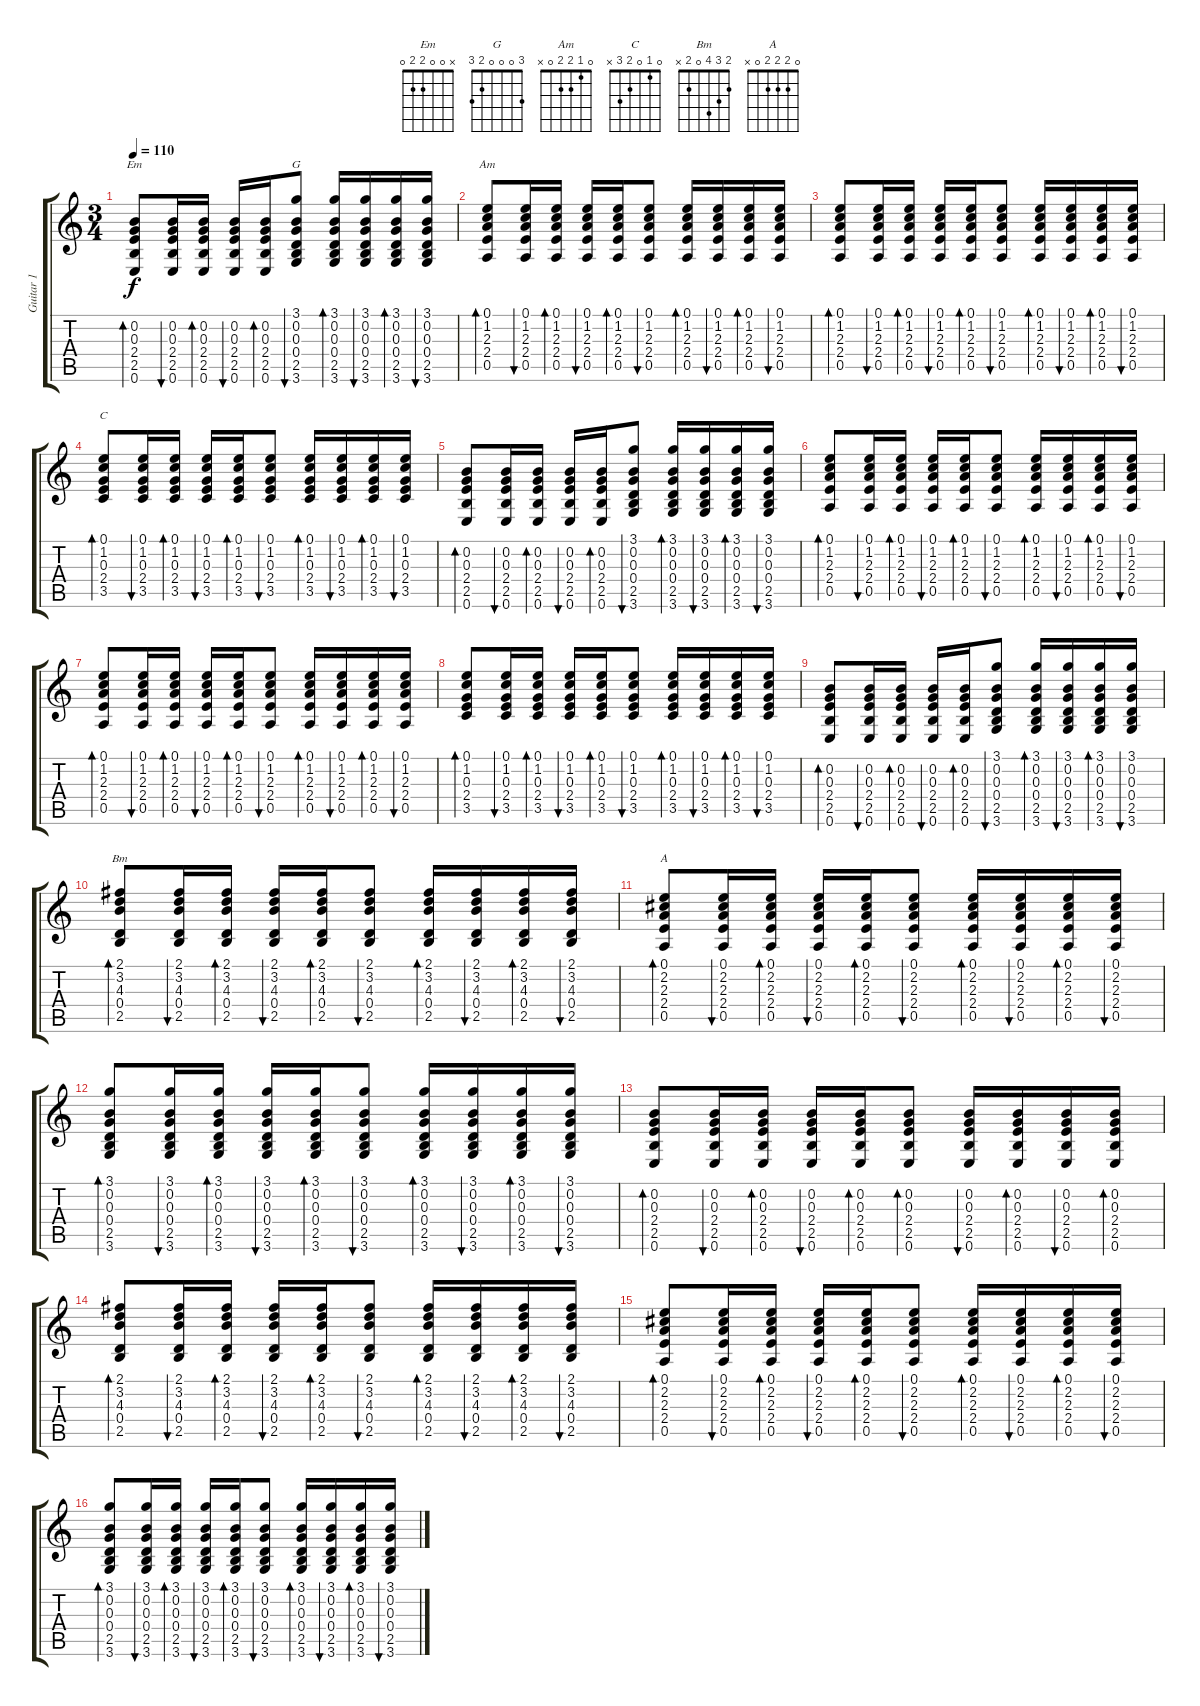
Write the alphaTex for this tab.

\track ("Guitar 1" "Guitar 1") {instrument acousticguitarsteel}
\staff {score tabs}
\tuning (E4 B3 G3 D3 A2 E2) {hide}
\chord ("Em" x 0 0 2 2 0)
\chord ("G" 3 0 0 0 2 3)
\chord ("Am" 0 1 2 2 0 x)
\chord ("C" 0 1 0 2 3 x)
\chord ("Bm" 2 3 4 0 2 x)
\chord ("A" 0 2 2 2 0 x)
\ts (3 4)
\tempo 110
\clef g2
\ks c
(0.2 0.3 2.4 2.5 0.6).8{bd 60 ch "Em" dy f} (0.2 0.3 2.4 2.5 0.6).16{bu 60} (0.2 0.3 2.4 2.5 0.6).16{bd 60} (0.2 0.3 2.4 2.5 0.6).16{bu 60} (0.2 0.3 2.4 2.5 0.6).16{bd 60} (3.1 0.2 0.3 0.4 2.5 3.6).8{bu 60 ch "G"} (3.1 0.2 0.3 0.4 2.5 3.6).16{bd 60} (3.1 0.2 0.3 0.4 2.5 3.6).16{bu 60} (3.1 0.2 0.3 0.4 2.5 3.6).16{bd 60} (3.1 0.2 0.3 0.4 2.5 3.6).16{bu 60} |
(0.1 1.2 2.3 2.4 0.5).8{bd 60 ch "Am"} (0.1 1.2 2.3 2.4 0.5).16{bu 60} (0.1 1.2 2.3 2.4 0.5).16{bd 60} (0.1 1.2 2.3 2.4 0.5).16{bu 60} (0.1 1.2 2.3 2.4 0.5).16{bd 60} (0.1 1.2 2.3 2.4 0.5).8{bu 60} (0.1 1.2 2.3 2.4 0.5).16{bd 60} (0.1 1.2 2.3 2.4 0.5).16{bu 60} (0.1 1.2 2.3 2.4 0.5).16{bd 60} (0.1 1.2 2.3 2.4 0.5).16{bu 60} |
(0.1 1.2 2.3 2.4 0.5).8{bd 60} (0.1 1.2 2.3 2.4 0.5).16{bu 60} (0.1 1.2 2.3 2.4 0.5).16{bd 60} (0.1 1.2 2.3 2.4 0.5).16{bu 60} (0.1 1.2 2.3 2.4 0.5).16{bd 60} (0.1 1.2 2.3 2.4 0.5).8{bu 60} (0.1 1.2 2.3 2.4 0.5).16{bd 60} (0.1 1.2 2.3 2.4 0.5).16{bu 60} (0.1 1.2 2.3 2.4 0.5).16{bd 60} (0.1 1.2 2.3 2.4 0.5).16{bu 60} |
(0.1 1.2 0.3 2.4 3.5).8{bd 60 ch "C"} (0.1 1.2 0.3 2.4 3.5).16{bu 60} (0.1 1.2 0.3 2.4 3.5).16{bd 60} (0.1 1.2 0.3 2.4 3.5).16{bu 60} (0.1 1.2 0.3 2.4 3.5).16{bd 60} (0.1 1.2 0.3 2.4 3.5).8{bu 60} (0.1 1.2 0.3 2.4 3.5).16{bd 60} (0.1 1.2 0.3 2.4 3.5).16{bu 60} (0.1 1.2 0.3 2.4 3.5).16{bd 60} (0.1 1.2 0.3 2.4 3.5).16{bu 60} |
(0.2 0.3 2.4 2.5 0.6).8{bd 60} (0.2 0.3 2.4 2.5 0.6).16{bu 60} (0.2 0.3 2.4 2.5 0.6).16{bd 60} (0.2 0.3 2.4 2.5 0.6).16{bu 60} (0.2 0.3 2.4 2.5 0.6).16{bd 60} (3.1 0.2 0.3 0.4 2.5 3.6).8{bu 60} (3.1 0.2 0.3 0.4 2.5 3.6).16{bd 60} (3.1 0.2 0.3 0.4 2.5 3.6).16{bu 60} (3.1 0.2 0.3 0.4 2.5 3.6).16{bd 60} (3.1 0.2 0.3 0.4 2.5 3.6).16{bu 60} |
(0.1 1.2 2.3 2.4 0.5).8{bd 60} (0.1 1.2 2.3 2.4 0.5).16{bu 60} (0.1 1.2 2.3 2.4 0.5).16{bd 60} (0.1 1.2 2.3 2.4 0.5).16{bu 60} (0.1 1.2 2.3 2.4 0.5).16{bd 60} (0.1 1.2 2.3 2.4 0.5).8{bu 60} (0.1 1.2 2.3 2.4 0.5).16{bd 60} (0.1 1.2 2.3 2.4 0.5).16{bu 60} (0.1 1.2 2.3 2.4 0.5).16{bd 60} (0.1 1.2 2.3 2.4 0.5).16{bu 60} |
(0.1 1.2 2.3 2.4 0.5).8{bd 60} (0.1 1.2 2.3 2.4 0.5).16{bu 60} (0.1 1.2 2.3 2.4 0.5).16{bd 60} (0.1 1.2 2.3 2.4 0.5).16{bu 60} (0.1 1.2 2.3 2.4 0.5).16{bd 60} (0.1 1.2 2.3 2.4 0.5).8{bu 60} (0.1 1.2 2.3 2.4 0.5).16{bd 60} (0.1 1.2 2.3 2.4 0.5).16{bu 60} (0.1 1.2 2.3 2.4 0.5).16{bd 60} (0.1 1.2 2.3 2.4 0.5).16{bu 60} |
(0.1 1.2 0.3 2.4 3.5).8{bd 60} (0.1 1.2 0.3 2.4 3.5).16{bu 60} (0.1 1.2 0.3 2.4 3.5).16{bd 60} (0.1 1.2 0.3 2.4 3.5).16{bu 60} (0.1 1.2 0.3 2.4 3.5).16{bd 60} (0.1 1.2 0.3 2.4 3.5).8{bu 60} (0.1 1.2 0.3 2.4 3.5).16{bd 60} (0.1 1.2 0.3 2.4 3.5).16{bu 60} (0.1 1.2 0.3 2.4 3.5).16{bd 60} (0.1 1.2 0.3 2.4 3.5).16{bu 60} |
(0.2 0.3 2.4 2.5 0.6).8{bd 60} (0.2 0.3 2.4 2.5 0.6).16{bu 60} (0.2 0.3 2.4 2.5 0.6).16{bd 60} (0.2 0.3 2.4 2.5 0.6).16{bu 60} (0.2 0.3 2.4 2.5 0.6).16{bd 60} (3.1 0.2 0.3 0.4 2.5 3.6).8{bu 60} (3.1 0.2 0.3 0.4 2.5 3.6).16{bd 60} (3.1 0.2 0.3 0.4 2.5 3.6).16{bu 60} (3.1 0.2 0.3 0.4 2.5 3.6).16{bd 60} (3.1 0.2 0.3 0.4 2.5 3.6).16{bu 60} |
(2.1 3.2 4.3 0.4 2.5).8{bd 60 ch "Bm"} (2.1 3.2 4.3 0.4 2.5).16{bu 60} (2.1 3.2 4.3 0.4 2.5).16{bd 60} (2.1 3.2 4.3 0.4 2.5).16{bu 60} (2.1 3.2 4.3 0.4 2.5).16{bd 60} (2.1 3.2 4.3 0.4 2.5).8{bu 60} (2.1 3.2 4.3 0.4 2.5).16{bd 60} (2.1 3.2 4.3 0.4 2.5).16{bu 60} (2.1 3.2 4.3 0.4 2.5).16{bd 60} (2.1 3.2 4.3 0.4 2.5).16{bu 60} |
(0.1 2.2 2.3 2.4 0.5).8{bd 60 ch "A"} (0.1 2.2 2.3 2.4 0.5).16{bu 60} (0.1 2.2 2.3 2.4 0.5).16{bd 60} (0.1 2.2 2.3 2.4 0.5).16{bu 60} (0.1 2.2 2.3 2.4 0.5).16{bd 60} (0.1 2.2 2.3 2.4 0.5).8{bu 60} (0.1 2.2 2.3 2.4 0.5).16{bd 60} (0.1 2.2 2.3 2.4 0.5).16{bu 60} (0.1 2.2 2.3 2.4 0.5).16{bd 60} (0.1 2.2 2.3 2.4 0.5).16{bu 60} |
(3.1 0.2 0.3 0.4 2.5 3.6).8{bd 60} (3.1 0.2 0.3 0.4 2.5 3.6).16{bu 60} (3.1 0.2 0.3 0.4 2.5 3.6).16{bd 60} (3.1 0.2 0.3 0.4 2.5 3.6).16{bu 60} (3.1 0.2 0.3 0.4 2.5 3.6).16{bd 60} (3.1 0.2 0.3 0.4 2.5 3.6).8{bu 60} (3.1 0.2 0.3 0.4 2.5 3.6).16{bd 60} (3.1 0.2 0.3 0.4 2.5 3.6).16{bu 60} (3.1 0.2 0.3 0.4 2.5 3.6).16{bd 60} (3.1 0.2 0.3 0.4 2.5 3.6).16{bu 60} |
(0.2 0.3 2.4 2.5 0.6).8{bd 60} (0.2 0.3 2.4 2.5 0.6).16{bu 60} (0.2 0.3 2.4 2.5 0.6).16{bd 60} (0.2 0.3 2.4 2.5 0.6).16{bu 60} (0.2 0.3 2.4 2.5 0.6).16{bd 60} (0.2 0.3 2.4 2.5 0.6).8{bd 60} (0.2 0.3 2.4 2.5 0.6).16{bu 60} (0.2 0.3 2.4 2.5 0.6).16{bd 60} (0.2 0.3 2.4 2.5 0.6).16{bu 60} (0.2 0.3 2.4 2.5 0.6).16{bd 60} |
(2.1 3.2 4.3 0.4 2.5).8{bd 60} (2.1 3.2 4.3 0.4 2.5).16{bu 60} (2.1 3.2 4.3 0.4 2.5).16{bd 60} (2.1 3.2 4.3 0.4 2.5).16{bu 60} (2.1 3.2 4.3 0.4 2.5).16{bd 60} (2.1 3.2 4.3 0.4 2.5).8{bu 60} (2.1 3.2 4.3 0.4 2.5).16{bd 60} (2.1 3.2 4.3 0.4 2.5).16{bu 60} (2.1 3.2 4.3 0.4 2.5).16{bd 60} (2.1 3.2 4.3 0.4 2.5).16{bu 60} |
(0.1 2.2 2.3 2.4 0.5).8{bd 60} (0.1 2.2 2.3 2.4 0.5).16{bu 60} (0.1 2.2 2.3 2.4 0.5).16{bd 60} (0.1 2.2 2.3 2.4 0.5).16{bu 60} (0.1 2.2 2.3 2.4 0.5).16{bd 60} (0.1 2.2 2.3 2.4 0.5).8{bu 60} (0.1 2.2 2.3 2.4 0.5).16{bd 60} (0.1 2.2 2.3 2.4 0.5).16{bu 60} (0.1 2.2 2.3 2.4 0.5).16{bd 60} (0.1 2.2 2.3 2.4 0.5).16{bu 60} |
(3.1 0.2 0.3 0.4 2.5 3.6).8{bd 60} (3.1 0.2 0.3 0.4 2.5 3.6).16{bu 60} (3.1 0.2 0.3 0.4 2.5 3.6).16{bd 60} (3.1 0.2 0.3 0.4 2.5 3.6).16{bu 60} (3.1 0.2 0.3 0.4 2.5 3.6).16{bd 60} (3.1 0.2 0.3 0.4 2.5 3.6).8{bu 60} (3.1 0.2 0.3 0.4 2.5 3.6).16{bd 60} (3.1 0.2 0.3 0.4 2.5 3.6).16{bu 60} (3.1 0.2 0.3 0.4 2.5 3.6).16{bd 60} (3.1 0.2 0.3 0.4 2.5 3.6).16{bu 60}
